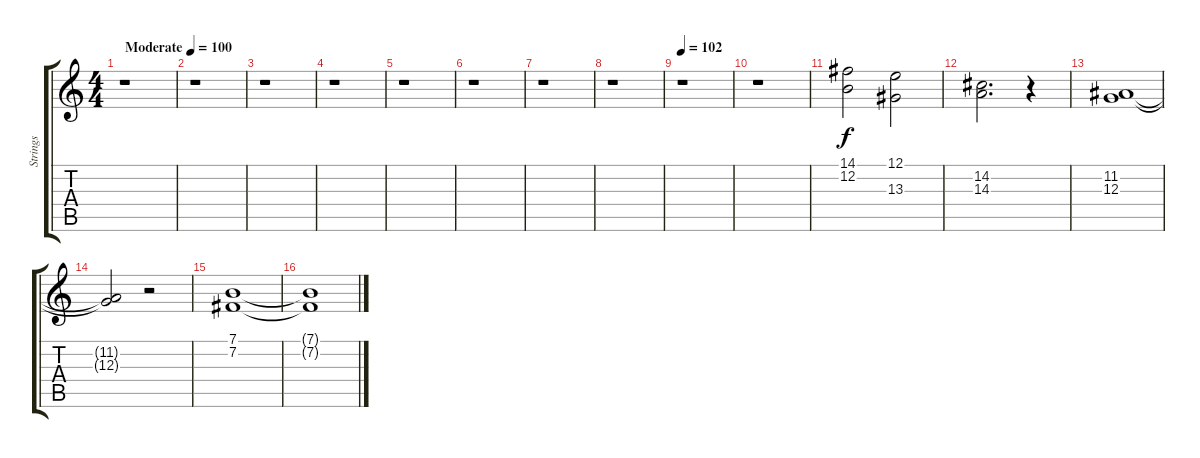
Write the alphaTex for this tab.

\track ("Strings" "Strings") {instrument stringensemble2}
\staff {score tabs}
\tuning (E4 B3 G3 D3 A2 E2) {hide}
\ts (4 4)
\tempo (100 "Moderate")
\clef g2
\ks c
r.1{dy f instrument stringensemble2} |
r.1 |
r.1 |
r.1 |
r.1 |
r.1 |
r.1 |
r.1 |
\tempo 102
r.1 |
r.1 |
(14.1 12.2).2 (12.1 13.3).2 |
(14.2 14.3).2{d} r.4 |
(11.2 12.3).1 |
(11.2{t} 12.3{t}).2 r.2 |
(7.1 7.2).1 |
(7.1{t} 7.2{t}).1
